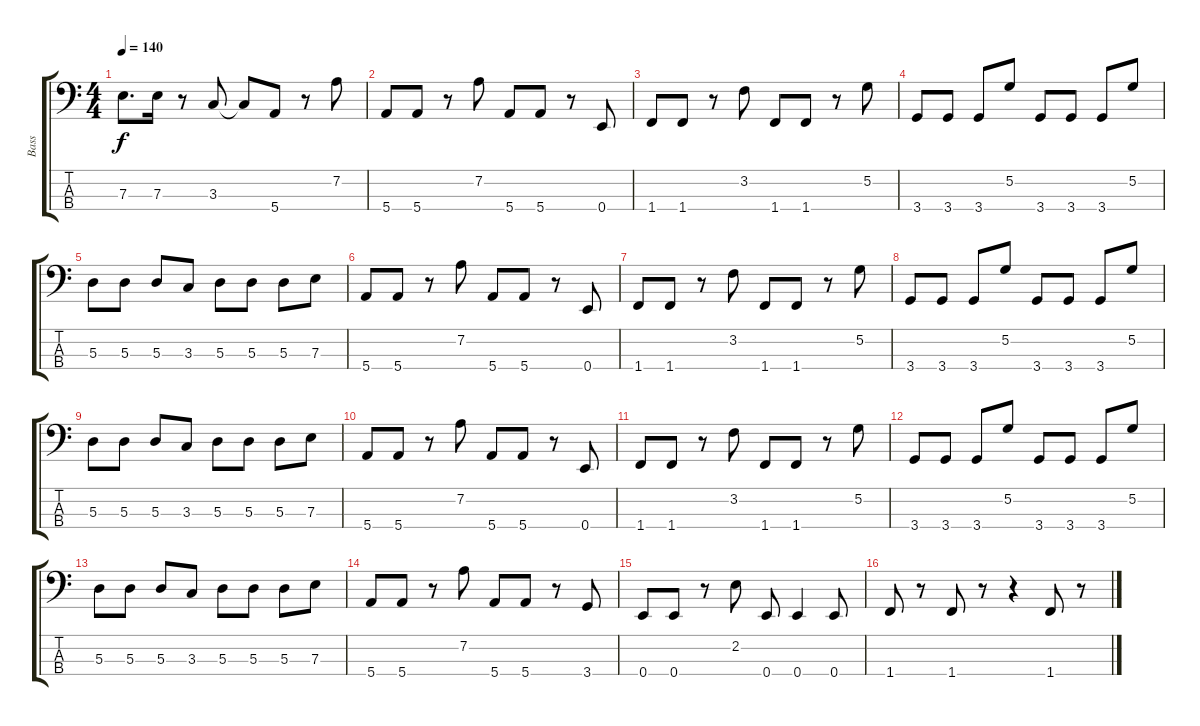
\track ("Bass" "Bass") {instrument electricbassfinger}
\staff {score tabs}
\tuning (G2 D2 A1 E1) {hide}
\ts (4 4)
\tempo 140
\clef f4
\ks c
7.3.8{d dy f} 7.3.16 r.8 3.3.8 3.3{t}.8 5.4.8 r.8 7.2.8 |
5.4.8 5.4.8 r.8 7.2.8 5.4.8 5.4.8 r.8 0.4.8 |
1.4.8 1.4.8 r.8 3.2.8 1.4.8 1.4.8 r.8 5.2.8 |
3.4.8 3.4.8 3.4.8 5.2.8 3.4.8 3.4.8 3.4.8 5.2.8 |
5.3.8 5.3.8 5.3.8 3.3.8 5.3.8 5.3.8 5.3.8 7.3.8 |
5.4.8 5.4.8 r.8 7.2.8 5.4.8 5.4.8 r.8 0.4.8 |
1.4.8 1.4.8 r.8 3.2.8 1.4.8 1.4.8 r.8 5.2.8 |
3.4.8 3.4.8 3.4.8 5.2.8 3.4.8 3.4.8 3.4.8 5.2.8 |
5.3.8 5.3.8 5.3.8 3.3.8 5.3.8 5.3.8 5.3.8 7.3.8 |
5.4.8 5.4.8 r.8 7.2.8 5.4.8 5.4.8 r.8 0.4.8 |
1.4.8 1.4.8 r.8 3.2.8 1.4.8 1.4.8 r.8 5.2.8 |
3.4.8 3.4.8 3.4.8 5.2.8 3.4.8 3.4.8 3.4.8 5.2.8 |
5.3.8 5.3.8 5.3.8 3.3.8 5.3.8 5.3.8 5.3.8 7.3.8 |
5.4.8 5.4.8 r.8 7.2.8 5.4.8 5.4.8 r.8 3.4.8 |
0.4.8 0.4.8 r.8 2.2.8 0.4.8 0.4.4 0.4.8 |
1.4.8 r.8 1.4.8 r.8 r.4 1.4.8 r.8
